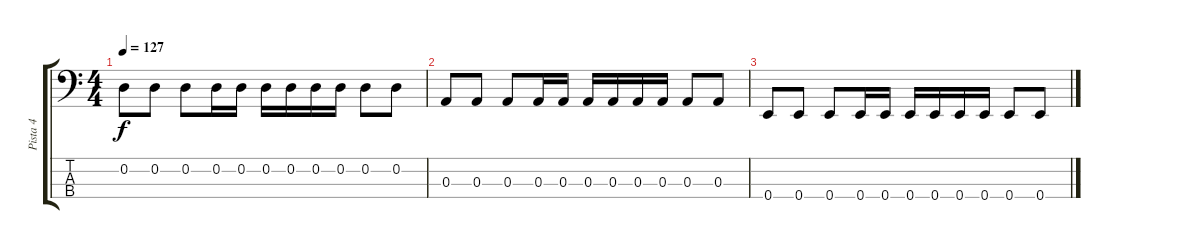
\track ("Pista 4" "Pista 4") {instrument electricbassfinger}
\staff {score tabs}
\tuning (G2 D2 A1 E1) {hide}
\ts (4 4)
\tempo 127
\clef f4
\ks c
0.2.8{dy f} 0.2.8 0.2.8 0.2.16 0.2.16 0.2.16 0.2.16 0.2.16 0.2.16 0.2.8 0.2.8 |
0.3.8 0.3.8 0.3.8 0.3.16 0.3.16 0.3.16 0.3.16 0.3.16 0.3.16 0.3.8 0.3.8 |
0.4.8 0.4.8 0.4.8 0.4.16 0.4.16 0.4.16 0.4.16 0.4.16 0.4.16 0.4.8 0.4.8
